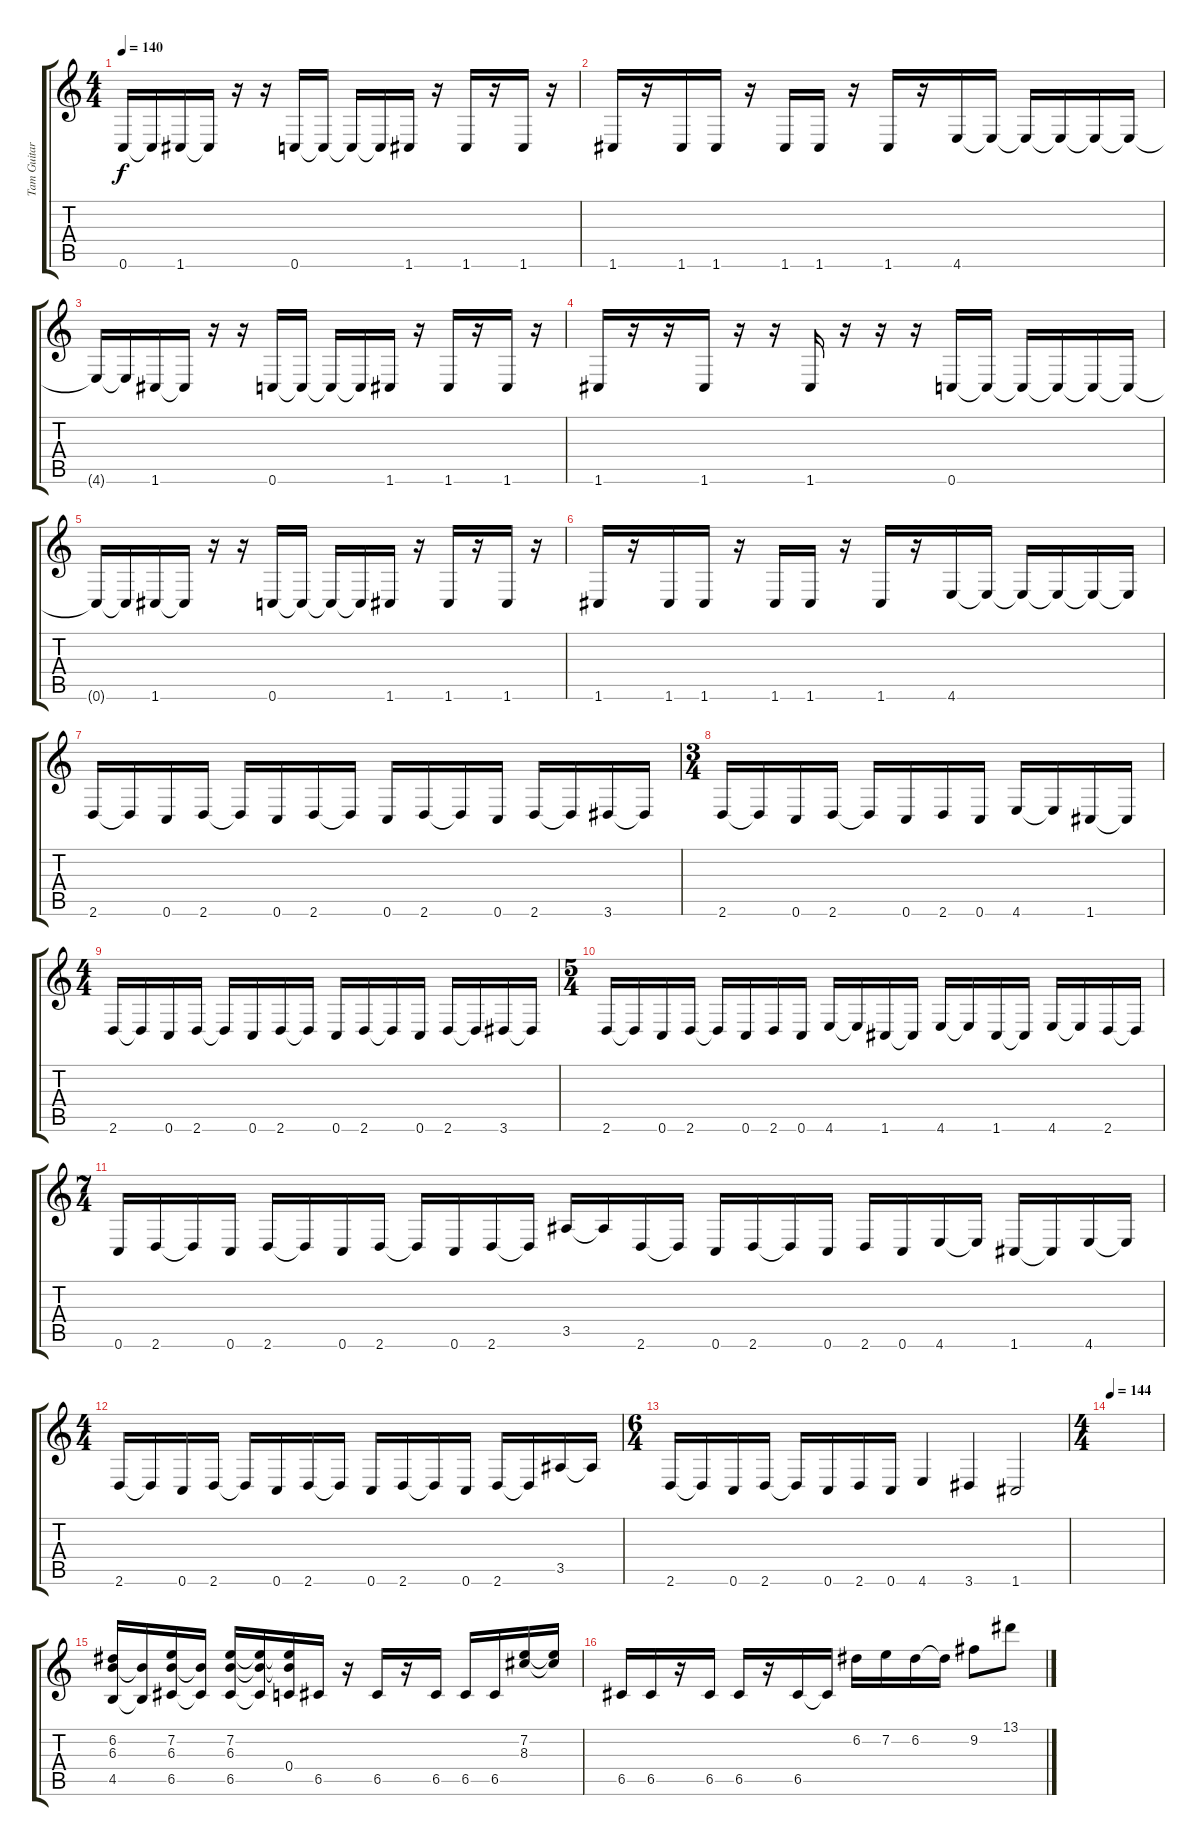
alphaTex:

\track ("Tam Guitar" "Tam Guitar") {instrument overdrivenguitar}
\staff {score tabs}
\tuning (D4 A3 F3 C3 G2 C2) {hide}
\ts (4 4)
\tempo 140
\clef g2
\ks c
0.6{t}.16{dy f} 0.6{t}.16 1.6.16 1.6{t}.16 r.16 r.16 0.6.16 0.6{t}.16 0.6{t}.16 0.6{t}.16 1.6.16 r.16 1.6.16 r.16 1.6.16 r.16 |
1.6.16 r.16 1.6.16 1.6.16 r.16 1.6.16 1.6.16 r.16 1.6.16 r.16 4.6.16 4.6{t}.16 4.6{t}.16 4.6{t}.16 4.6{t}.16 4.6{t}.16 |
4.6{t}.16 4.6{t}.16 1.6.16 1.6{t}.16 r.16 r.16 0.6.16 0.6{t}.16 0.6{t}.16 0.6{t}.16 1.6.16 r.16 1.6.16 r.16 1.6.16 r.16 |
1.6.16 r.16 r.16 1.6.16 r.16 r.16 1.6.16 r.16 r.16 r.16 0.6.16 0.6{t}.16 0.6{t}.16 0.6{t}.16 0.6{t}.16 0.6{t}.16 |
0.6{t}.16 0.6{t}.16 1.6.16 1.6{t}.16 r.16 r.16 0.6.16 0.6{t}.16 0.6{t}.16 0.6{t}.16 1.6.16 r.16 1.6.16 r.16 1.6.16 r.16 |
1.6.16 r.16 1.6.16 1.6.16 r.16 1.6.16 1.6.16 r.16 1.6.16 r.16 4.6.16 4.6{t}.16 4.6{t}.16 4.6{t}.16 4.6{t}.16 4.6{t}.16 |
2.6.16 2.6{t}.16 0.6.16 2.6.16 2.6{t}.16 0.6.16 2.6.16 2.6{t}.16 0.6.16 2.6.16 2.6{t}.16 0.6.16 2.6.16 2.6{t}.16 3.6.16 3.6{t}.16 |
\ts (3 4)
2.6.16 2.6{t}.16 0.6.16 2.6.16 2.6{t}.16 0.6.16 2.6.16 0.6.16 4.6.16 4.6{t}.16 1.6.16 1.6{t}.16 |
\ts (4 4)
2.6.16 2.6{t}.16 0.6.16 2.6.16 2.6{t}.16 0.6.16 2.6.16 2.6{t}.16 0.6.16 2.6.16 2.6{t}.16 0.6.16 2.6.16 2.6{t}.16 3.6.16 3.6{t}.16 |
\ts (5 4)
2.6.16 2.6{t}.16 0.6.16 2.6.16 2.6{t}.16 0.6.16 2.6.16 0.6.16 4.6.16 4.6{t}.16 1.6.16 1.6{t}.16 4.6.16 4.6{t}.16 1.6.16 1.6{t}.16 4.6.16 4.6{t}.16 2.6.16 2.6{t}.16 |
\ts (7 4)
0.6.16 2.6.16 2.6{t}.16 0.6.16 2.6.16 2.6{t}.16 0.6.16 2.6.16 2.6{t}.16 0.6.16 2.6.16 2.6{t}.16 3.5.16 3.5{t}.16 2.6.16 2.6{t}.16 0.6.16 2.6.16 2.6{t}.16 0.6.16 2.6.16 0.6.16 4.6.16 4.6{t}.16 1.6.16 1.6{t}.16 4.6.16 4.6{t}.16 |
\ts (4 4)
2.6.16 2.6{t}.16 0.6.16 2.6.16 2.6{t}.16 0.6.16 2.6.16 2.6{t}.16 0.6.16 2.6.16 2.6{t}.16 0.6.16 2.6.16 2.6{t}.16 3.5.16 3.5{t}.16 |
\ts (6 4)
2.6.16 2.6{t}.16 0.6.16 2.6.16 2.6{t}.16 0.6.16 2.6.16 0.6.16 4.6.4 3.6.4 1.6.2 |
\ts (4 4)
\tempo 144
|
(6.2 6.3 4.5).16 (6.3{t} 4.5{t}).16 (7.2 6.3 6.5).16 (6.3{t} 6.5{t}).16 (7.2 6.3 6.5).16 (7.2{t} 6.3{t} 6.5{t}).16 (7.2{t} 6.3{t} 0.4).16 6.5.16 r.16 6.5.16 r.16 6.5.16 6.5.16 6.5.16 (7.2 8.3).16 (7.2{t} 8.3{t}).16 |
6.5.16 6.5.16 r.16 6.5.16 6.5.16 r.16 6.5.16 6.5{t}.16 6.2.16 7.2.16 6.2.16 6.2{t}.16 9.2.8 13.1.8
